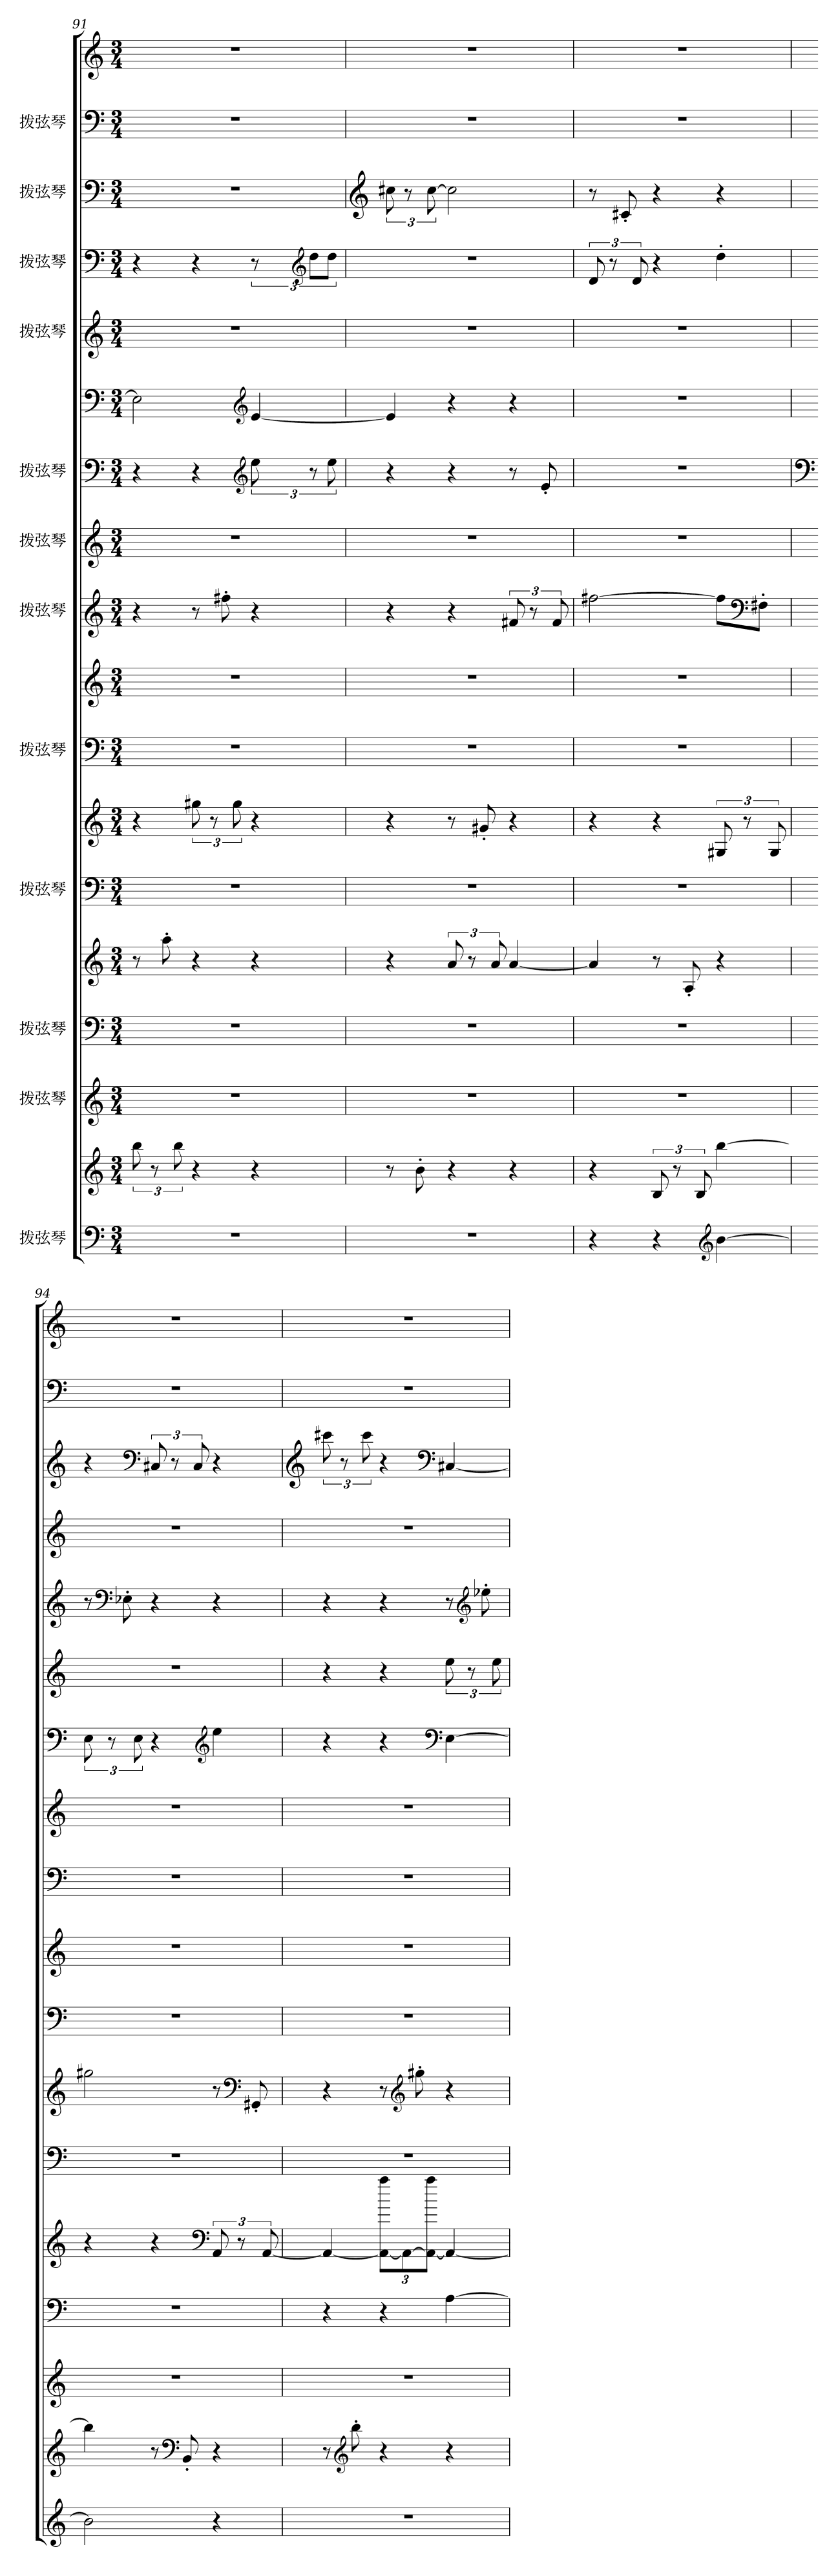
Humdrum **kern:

**kern	**kern	**kern	**kern	**kern	**kern	**kern	**kern	**kern	**kern	**kern	**kern	**kern	**kern	**kern	**kern	**kern	**kern
*part12	*part12	*part11	*part10	*part10	*part9	*part9	*part8	*part8	*part7	*part6	*part5	*part5	*part4	*part3	*part2	*part1	*part1
*staff18	*staff17	*staff16	*staff15	*staff14	*staff13	*staff12	*staff11	*staff10	*staff9	*staff8	*staff7	*staff6	*staff5	*staff4	*staff3	*staff2	*staff1
*I"拨弦琴	*	*I"拨弦琴	*I"拨弦琴	*	*I"拨弦琴	*	*I"拨弦琴	*	*I"拨弦琴	*I"拨弦琴	*I"拨弦琴	*	*I"拨弦琴	*I"拨弦琴	*I"拨弦琴	*I"拨弦琴	*
!!LO:PB:g=z
*clefF4	*clefG2	*clefG2	*clefF4	*clefG2	*clefF4	*clefG2	*clefF4	*clefG2	*clefG2	*clefG2	*clefF4	*clefF4	*clefG2	*clefF4	*clefF4	*clefF4	*clefG2
*k[]	*k[]	*k[]	*k[]	*k[]	*k[]	*k[]	*k[]	*k[]	*k[]	*k[]	*k[]	*k[]	*k[]	*k[]	*k[]	*k[]	*k[]
*M3/4	*M3/4	*M3/4	*M3/4	*M3/4	*M3/4	*M3/4	*M3/4	*M3/4	*M3/4	*M3/4	*M3/4	*M3/4	*M3/4	*M3/4	*M3/4	*M3/4	*M3/4
=91	=91	=91	=91	=91	=91	=91	=91	=91	=91	=91	=91	=91	=91	=91	=91	=91	=91
2.r	12bb\	2.r	2.r	8r	2.r	4r	2.r	2.r	4r	2.r	4r	2E\]	2.r	4r	2.r	2.r	2.r
.	12r	.	.	.	.	.	.	.	.	.	.	.	.	.	.	.	.
.	.	.	.	8aa'\	.	.	.	.	.	.	.	.	.	.	.	.	.
.	12bb\	.	.	.	.	.	.	.	.	.	.	.	.	.	.	.	.
.	4r	.	.	4r	.	12gg#X\	.	.	8r	.	4r	.	.	4r	.	.	.
.	.	.	.	.	.	12r	.	.	.	.	.	.	.	.	.	.	.
.	.	.	.	.	.	.	.	.	8ff#X'\	.	.	.	.	.	.	.	.
.	.	.	.	.	.	12gg#\	.	.	.	.	.	.	.	.	.	.	.
*	*	*	*	*	*	*	*	*	*	*	*clefG2	*clefG2	*	*	*	*	*
.	4r	.	.	4r	.	4r	.	.	4r	.	12ee\	[4e/	.	12r	.	.	.
*	*	*	*	*	*	*	*	*	*	*	*	*	*	*clefG2	*	*	*
.	.	.	.	.	.	.	.	.	.	.	12r	.	.	12dd\L	.	.	.
.	.	.	.	.	.	.	.	.	.	.	12ee\	.	.	12dd\J	.	.	.
=92	=92	=92	=92	=92	=92	=92	=92	=92	=92	=92	=92	=92	=92	=92	=92	=92	=92
*	*	*	*	*	*	*	*	*	*	*	*	*	*	*	*clefG2	*	*
2.r	8r	2.r	2.r	4r	2.r	4r	2.r	2.r	4r	2.r	4r	4e/]	2.r	2.r	12cc#X\	2.r	2.r
.	.	.	.	.	.	.	.	.	.	.	.	.	.	.	12r	.	.
.	8b'\	.	.	.	.	.	.	.	.	.	.	.	.	.	.	.	.
.	.	.	.	.	.	.	.	.	.	.	.	.	.	.	[12cc#\	.	.
.	4r	.	.	12a/	.	8r	.	.	4r	.	4r	4r	.	.	2cc#\]	.	.
.	.	.	.	12r	.	.	.	.	.	.	.	.	.	.	.	.	.
.	.	.	.	.	.	8g#X'/	.	.	.	.	.	.	.	.	.	.	.
.	.	.	.	12a/	.	.	.	.	.	.	.	.	.	.	.	.	.
.	4r	.	.	[4a/	.	4r	.	.	12f#X/	.	8r	4r	.	.	.	.	.
.	.	.	.	.	.	.	.	.	12r	.	.	.	.	.	.	.	.
.	.	.	.	.	.	.	.	.	.	.	8e'/	.	.	.	.	.	.
.	.	.	.	.	.	.	.	.	12f#/	.	.	.	.	.	.	.	.
=93	=93	=93	=93	=93	=93	=93	=93	=93	=93	=93	=93	=93	=93	=93	=93	=93	=93
4r	4r	2.r	2.r	4a/]	2.r	4r	2.r	2.r	[2ff#X\	2.r	2.r	2.r	2.r	12d/	8r	2.r	2.r
.	.	.	.	.	.	.	.	.	.	.	.	.	.	12r	.	.	.
.	.	.	.	.	.	.	.	.	.	.	.	.	.	.	8c#X'/	.	.
.	.	.	.	.	.	.	.	.	.	.	.	.	.	12d/	.	.	.
4r	12B/	.	.	8r	.	4r	.	.	.	.	.	.	.	4r	4r	.	.
.	12r	.	.	.	.	.	.	.	.	.	.	.	.	.	.	.	.
.	.	.	.	8A'/	.	.	.	.	.	.	.	.	.	.	.	.	.
.	12B/	.	.	.	.	.	.	.	.	.	.	.	.	.	.	.	.
*clefG2	*	*	*	*	*	*	*	*	*	*	*	*	*	*	*	*	*
[4b\	[4bb\	.	.	4r	.	12G#X/	.	.	8ff#\L]	.	.	.	.	4dd'\	4r	.	.
.	.	.	.	.	.	12r	.	.	.	.	.	.	.	.	.	.	.
*	*	*	*	*	*	*	*	*	*clefF4	*	*	*	*	*	*	*	*
.	.	.	.	.	.	.	.	.	8F#X'\J	.	.	.	.	.	.	.	.
.	.	.	.	.	.	12G#/	.	.	.	.	.	.	.	.	.	.	.
!!LO:PB:g=z
=94	=94	=94	=94	=94	=94	=94	=94	=94	=94	=94	=94	=94	=94	=94	=94	=94	=94
*	*	*	*	*	*	*	*	*	*	*	*clefF4	*	*	*	*	*	*
2b\]	4bb\]	2.r	2.r	4r	2.r	2gg#X\	2.r	2.r	2.r	2.r	12E\	2.r	8r	2.r	4r	2.r	2.r
.	.	.	.	.	.	.	.	.	.	.	12r	.	.	.	.	.	.
*	*	*	*	*	*	*	*	*	*	*	*	*	*clefF4	*	*	*	*
.	.	.	.	.	.	.	.	.	.	.	.	.	8E-X'\	.	.	.	.
.	.	.	.	.	.	.	.	.	.	.	12E\	.	.	.	.	.	.
*	*	*	*	*	*	*	*	*	*	*	*	*	*	*	*clefF4	*	*
.	8r	.	.	4r	.	.	.	.	.	.	4r	.	4r	.	12C#X/	.	.
.	.	.	.	.	.	.	.	.	.	.	.	.	.	.	12r	.	.
*	*clefF4	*	*	*	*	*	*	*	*	*	*	*	*	*	*	*	*
.	8BB'/	.	.	.	.	.	.	.	.	.	.	.	.	.	.	.	.
.	.	.	.	.	.	.	.	.	.	.	.	.	.	.	12C#/	.	.
*	*	*	*	*clefF4	*	*	*	*	*	*	*clefG2	*	*	*	*	*	*
4r	4r	.	.	12AA/	.	8r	.	.	.	.	4ee\	.	4r	.	4r	.	.
.	.	.	.	12r	.	.	.	.	.	.	.	.	.	.	.	.	.
*	*	*	*	*	*	*clefF4	*	*	*	*	*	*	*	*	*	*	*
.	.	.	.	.	.	8GG#X'/	.	.	.	.	.	.	.	.	.	.	.
.	.	.	.	[12AA/	.	.	.	.	.	.	.	.	.	.	.	.	.
=95	=95	=95	=95	=95	=95	=95	=95	=95	=95	=95	=95	=95	=95	=95	=95	=95	=95
*	*	*	*	*	*	*	*	*	*	*	*	*	*	*	*clefG2	*	*
2.r	8r	2.r	4r	4AA/_	2.r	4r	2.r	2.r	2.r	2.r	4r	4r	4r	2.r	12ccc#X\	2.r	2.r
.	.	.	.	.	.	.	.	.	.	.	.	.	.	.	12r	.	.
*	*clefG2	*	*	*	*	*	*	*	*	*	*	*	*	*	*	*	*
.	8bb'\	.	.	.	.	.	.	.	.	.	.	.	.	.	.	.	.
.	.	.	.	.	.	.	.	.	.	.	.	.	.	.	12ccc#\	.	.
*	*	*	*	*Xbrackettup	*	*	*	*	*	*	*	*	*	*	*	*	*
.	4r	.	4r	12AA\_ 12aa\L	.	8r	.	.	.	.	4r	4r	4r	.	4r	.	.
.	.	.	.	12AA\_	.	.	.	.	.	.	.	.	.	.	.	.	.
*	*	*	*	*	*	*clefG2	*	*	*	*	*	*	*	*	*	*	*
.	.	.	.	.	.	8gg#X'\	.	.	.	.	.	.	.	.	.	.	.
.	.	.	.	12AA\_ 12aa\J	.	.	.	.	.	.	.	.	.	.	.	.	.
*	*	*	*	*	*	*	*	*	*	*	*clefF4	*	*	*	*clefF4	*	*
.	4r	.	[4A\	4AA/_	.	4r	.	.	.	.	[4E\	12ee\	8r	.	[4C#X/	.	.
.	.	.	.	.	.	.	.	.	.	.	.	12r	.	.	.	.	.
*	*	*	*	*	*	*	*	*	*	*	*	*	*clefG2	*	*	*	*
.	.	.	.	.	.	.	.	.	.	.	.	.	8ee-X'\	.	.	.	.
.	.	.	.	.	.	.	.	.	.	.	.	12ee\	.	.	.	.	.
=	=	=	=	=	=	=	=	=	=	=	=	=	=	=	=	=	=
*-	*-	*-	*-	*-	*-	*-	*-	*-	*-	*-	*-	*-	*-	*-	*-	*-	*-
